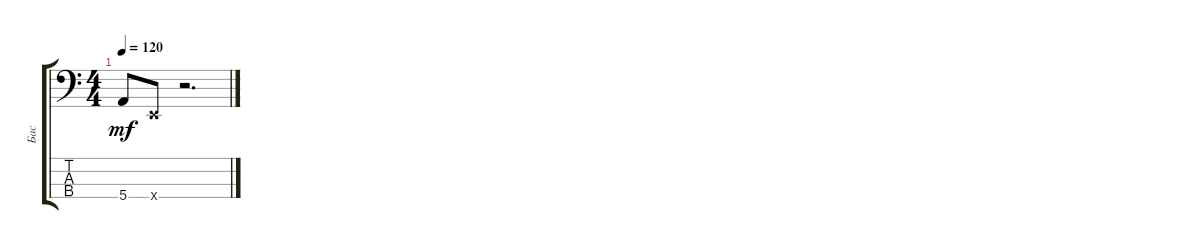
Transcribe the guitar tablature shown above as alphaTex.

\track ("Бас" "Бас") {instrument electricbasspick}
\staff {score tabs}
\tuning (G2 D2 A1 E1) {hide}
\ts (4 4)
\tempo 120
\clef f4
\ks c
5.4.8{dy mf} 0.4{x}.8 r.2{d}
